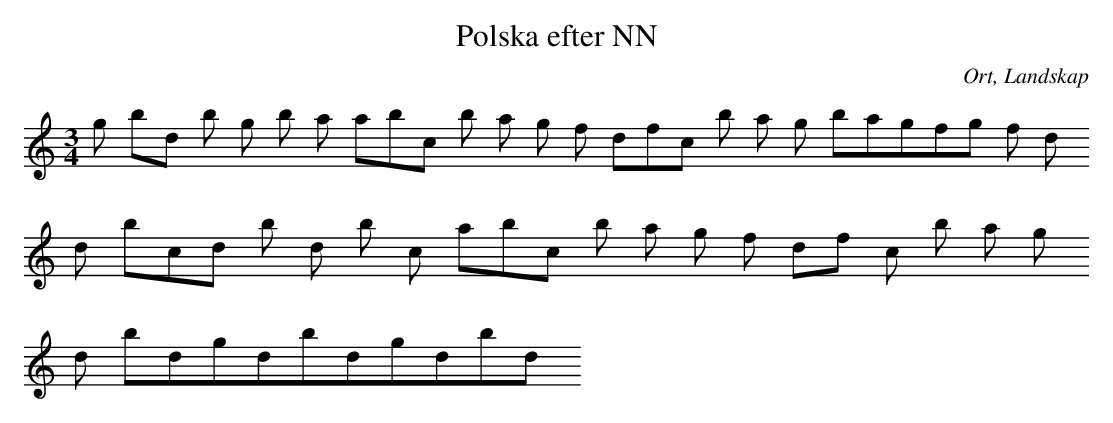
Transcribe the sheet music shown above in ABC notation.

X:1
T:Polska efter NN
O:Ort, Landskap
M:3/4
L:1/8
K:C
g hbd b g b I a abc b a g I f# df#c b a g I bagf#g f# d
d1 bcd b d b I c abc b a g I f# df# c b a g
d bdgdbdgdbd
